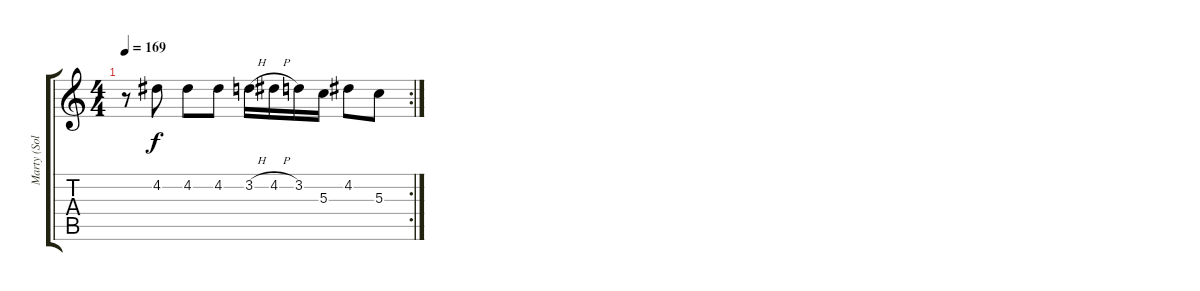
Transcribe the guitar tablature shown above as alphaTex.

\track ("Marty (Solo)" "Marty (Sol") {instrument distortionguitar}
\staff {score tabs}
\tuning (E4 B3 G3 D3 A2 E2) {hide}
\rc 2
\ts (4 4)
\tempo 169
\clef g2
\ks c
r.8{dy f} 4.2.8 4.2.8 4.2.8 3.2{h}.16 4.2{h}.16 3.2.16 5.3.16 4.2.8 5.3.8
